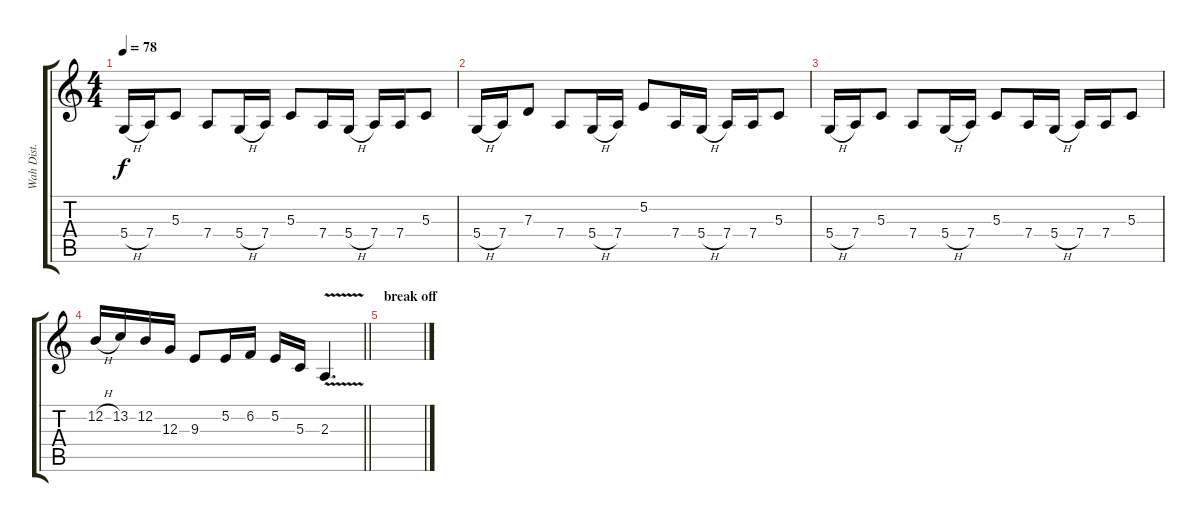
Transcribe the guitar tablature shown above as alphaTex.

\track ("Wah Dist. Guitar" "Wah Dist. ") {instrument lead2sawtooth}
\staff {score tabs}
\tuning (E4 B3 G3 D3 A2 E2) {hide}
\ts (4 4)
\tempo 78
\clef g2
\ks c
5.4{h}.16{dy f} 7.4.16 5.3.8 7.4.8 5.4{h}.16 7.4.16 5.3.8 7.4.16 5.4{h}.16 7.4.16 7.4.16 5.3.8 |
5.4{h}.16 7.4.16 7.3.8 7.4.8 5.4{h}.16 7.4.16 5.2.8 7.4.16 5.4{h}.16 7.4.16 7.4.16 5.3.8 |
5.4{h}.16 7.4.16 5.3.8 7.4.8 5.4{h}.16 7.4.16 5.3.8 7.4.16 5.4{h}.16 7.4.16 7.4.16 5.3.8 |
\barLineRight lightlight
12.2{h}.16 13.2.16 12.2.16 12.3.16 9.3.8 5.2.16 6.2.16 5.2.16 5.3.16 2.3{v}.4{d} |
\section ("" "break off")
